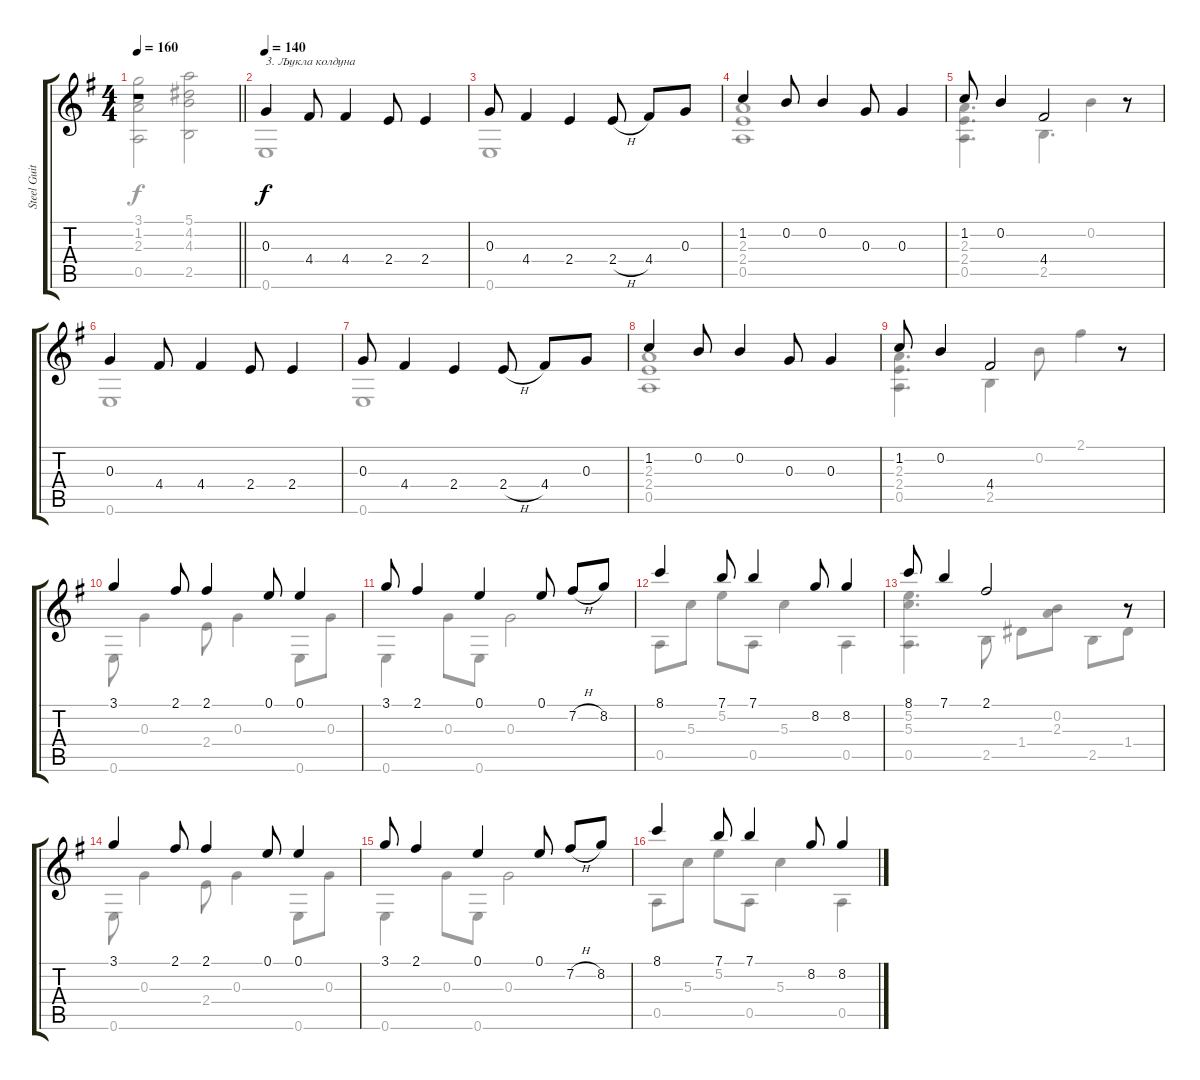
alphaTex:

\track ("Steel Guitar" "Steel Guit") {instrument acousticguitarsteel}
\staff {score tabs}
\tuning (E4 B3 G3 D3 A2 E2) {hide}
\voice
\ts (4 4)
\tempo 160
\clef g2
\barLineRight lightlight
\ks g
r.1{dy f} |
\tempo 140
0.3.4{txt "3. Љукла колдуна"} 4.4.8 4.4.4 2.4.8 2.4.4 |
0.3.8 4.4.4 2.4.4 2.4{h}.8 4.4.8 0.3.8 |
1.2.4 0.2.8 0.2.4 0.3.8 0.3.4 |
1.2.8 0.2.4 4.4.2 r.8 |
0.3.4 4.4.8 4.4.4 2.4.8 2.4.4 |
0.3.8 4.4.4 2.4.4 2.4{h}.8 4.4.8 0.3.8 |
1.2.4 0.2.8 0.2.4 0.3.8 0.3.4 |
1.2.8 0.2.4 4.4.2 r.8 |
3.1.4 2.1.8 2.1.4 0.1.8 0.1.4 |
3.1.8 2.1.4 0.1.4 0.1.8 7.2{h}.8 8.2.8 |
8.1.4 7.1.8 7.1.4 8.2.8 8.2.4 |
8.1.8 7.1.4 2.1.2 r.8 |
3.1.4 2.1.8 2.1.4 0.1.8 0.1.4 |
3.1.8 2.1.4 0.1.4 0.1.8 7.2{h}.8 8.2.8 |
8.1.4 7.1.8 7.1.4 8.2.8 8.2.4
\voice
\clef g2
\ottava regular
\simile none
\barLineRight lightlight
\ks g
(3.1 1.2 2.3 0.5).2{dy f} (5.1 4.2 4.3 2.5).2 |
0.6.1 |
0.6.1 |
(2.3 2.4 0.5).1 |
(2.3 2.4 0.5).4{d} 2.5.4{d} 0.2.4 |
0.6.1 |
0.6.1 |
(2.3 2.4 0.5).1 |
(2.3 2.4 0.5).4{d} 2.5.4 0.2.8 2.1.4 |
0.6.8 0.3.4 2.4.8 0.3.4 0.6.8 0.3.8 |
0.6.4 0.3.8 0.6.8 0.3.2 |
0.5.8 5.3.8 5.2.8 0.5.8 5.3.4 0.5.4 |
(5.2 5.3 0.5).4{d} 2.5.8 1.4.8 (0.2 2.3).8 2.5.8 1.4.8 |
0.6.8 0.3.4 2.4.8 0.3.4 0.6.8 0.3.8 |
0.6.4 0.3.8 0.6.8 0.3.2 |
0.5.8 5.3.8 5.2.8 0.5.8 5.3.4 0.5.4
